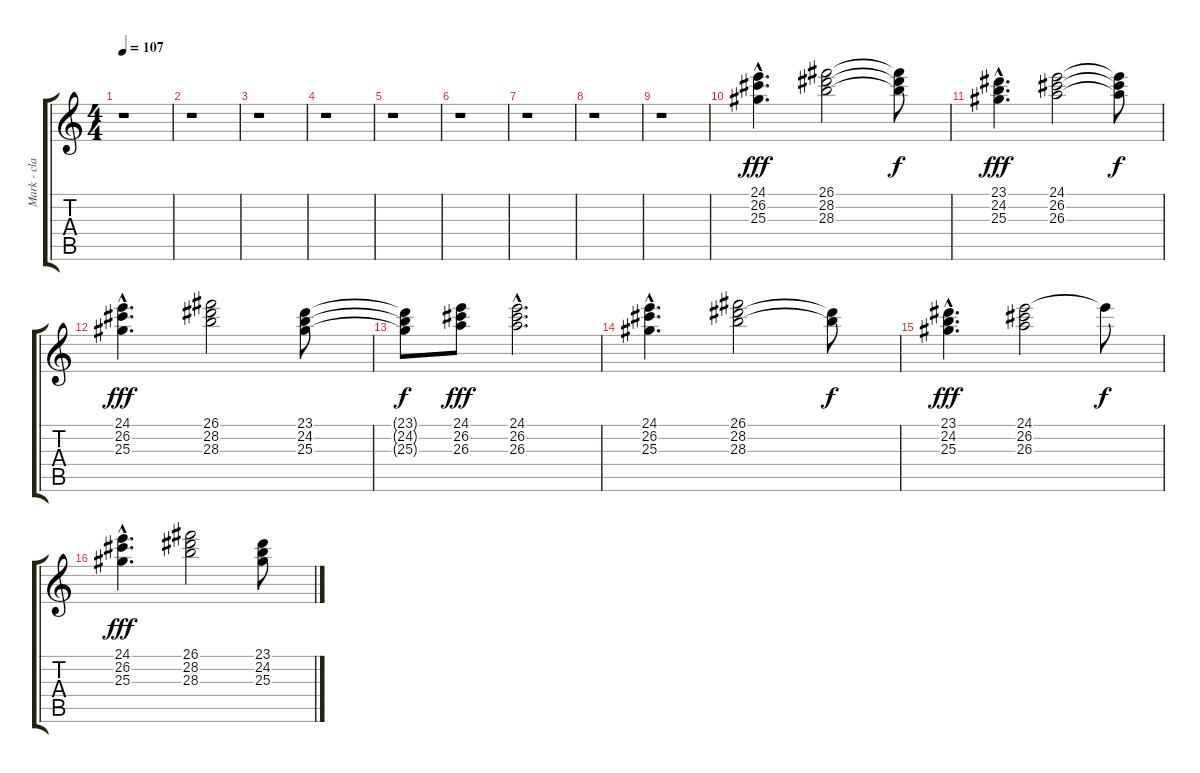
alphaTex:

\track ("Mark - claves" "Mark - cla") {instrument musicbox}
\staff {score tabs}
\tuning (E4 B3 G3 D3 A2 E2) {hide}
\ts (4 4)
\tempo 107
\clef g2
\ks c
r.1{dy fff} |
r.1 |
r.1 |
r.1 |
r.1 |
r.1 |
r.1 |
r.1 |
r.1 |
(24.1{hac} 26.2{hac} 25.3{hac}).4{d} (26.1 28.2 28.3).2 (26.1{t} 28.2{t} 28.3{t}).8{dy f} |
(23.1{hac} 24.2{hac} 25.3{hac}).4{d dy fff} (24.1 26.2 26.3).2 (24.1{t} 26.2{t} 26.3{t}).8{dy f} |
(24.1{hac} 26.2{hac} 25.3{hac}).4{d dy fff} (26.1 28.2 28.3).2 (23.1 24.2 25.3).8 |
(23.1{t} 24.2{t} 25.3{t}).8{dy f} (24.1 26.2 26.3).8{dy fff} (24.1{hac} 26.2{hac} 26.3{hac}).2{d} |
(24.1{hac} 26.2{hac} 25.3{hac}).4{d} (26.1 28.2 28.3).2 (28.2{t} 28.3{t}).8{dy f} |
(23.1{hac} 24.2{hac} 25.3{hac}).4{d dy fff} (24.1 26.2 26.3).2 24.1{t}.8{dy f} |
(24.1{hac} 26.2{hac} 25.3{hac}).4{d dy fff} (26.1 28.2 28.3).2 (23.1 24.2 25.3).8
